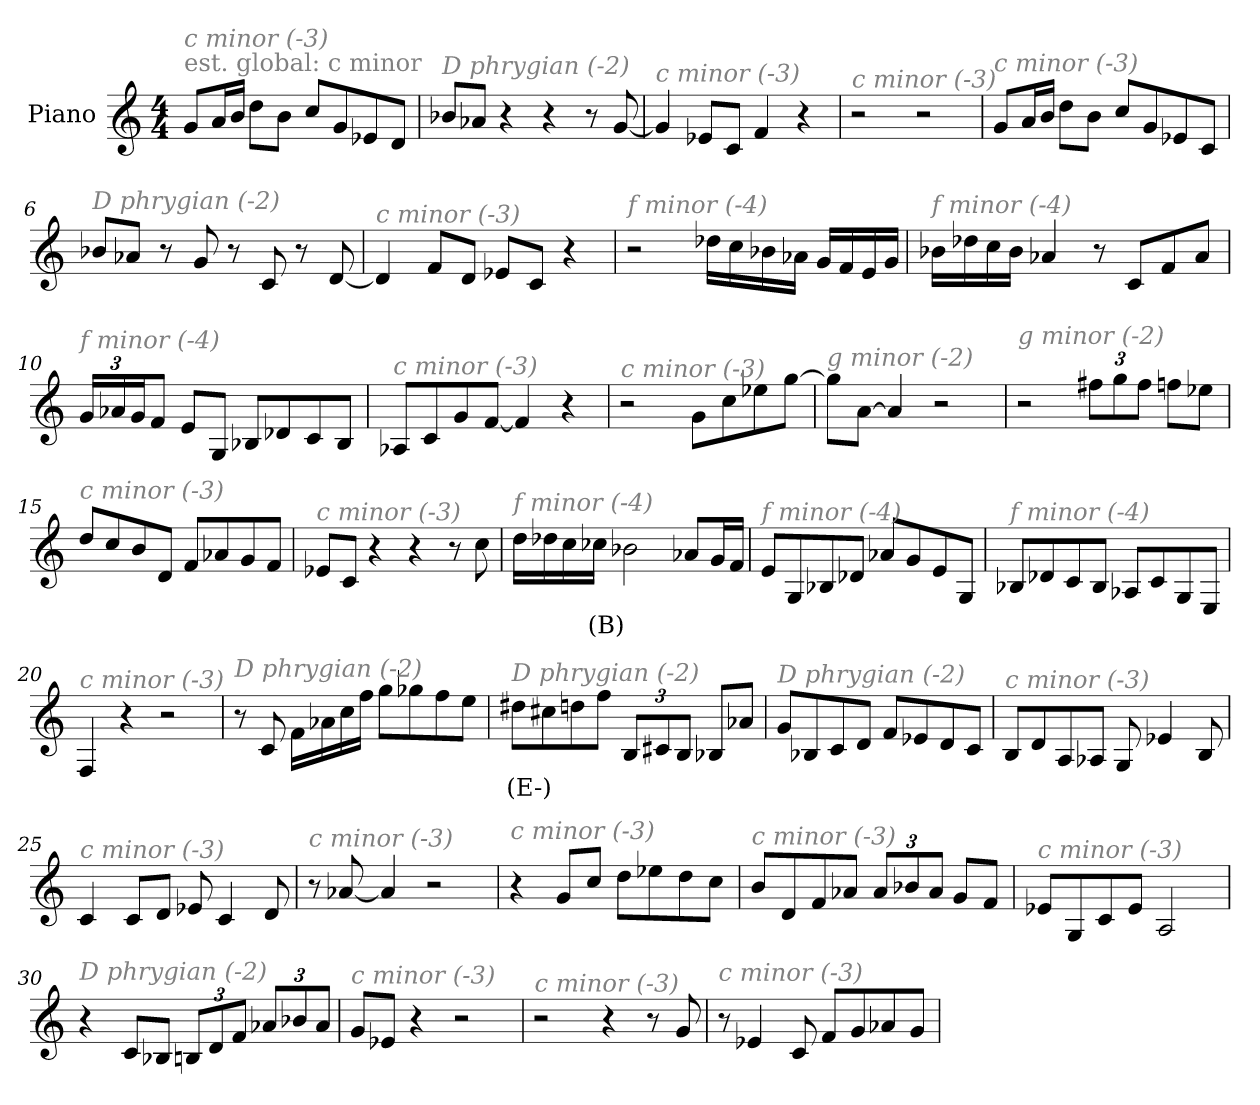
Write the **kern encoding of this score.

**kern	**text
*part1	*part1
*staff1	*staff1
*I"Piano	*
*I'Pno	*
*clefG2	*
*k[]	*
*M4/4	*
*MM224	*
=1	=1
!LO:TX:a:color=#808080:t=est. global&colon; c minor	!
!LO:TX:i:color=#808080:t=c minor (-3)	!
8g/L	.
16a/L	.
16b/JJ	.
8dd\L	.
8b\J	.
8cc/L	.
8g/	.
8e-X/	.
8d/J	.
=2	=2
!LO:TX:i:color=#808080:t=D phrygian (-2)	!
8b-X/L	.
8a-X/J	.
4r	.
4r	.
8r	.
[8g/	.
=3	=3
!LO:TX:i:color=#808080:t=c minor (-3)	!
4g/]	.
8e-X/L	.
8c/J	.
4f/	.
4r	.
=4	=4
!LO:TX:i:color=#808080:t=c minor (-3)	!
2r	.
2r	.
!!LO:LB:g=z
=5	=5
!LO:TX:i:color=#808080:t=c minor (-3)	!
8g/L	.
16a/L	.
16b/JJ	.
8dd\L	.
8b\J	.
8cc/L	.
8g/	.
8e-X/	.
8c/J	.
=6	=6
!LO:TX:i:color=#808080:t=D phrygian (-2)	!
8b-X/L	.
8a-X/J	.
8r	.
8g/	.
8r	.
8c/	.
8r	.
[8d/	.
=7	=7
!LO:TX:i:color=#808080:t=c minor (-3)	!
4d/]	.
8f/L	.
8d/J	.
8e-X/L	.
8c/J	.
4r	.
=8	=8
!LO:TX:i:color=#808080:t=f minor (-4)	!
2r	.
16dd-X\LL	.
16cc\	.
16b-X\	.
16a-X\JJ	.
16g/LL	.
16f/	.
16e/	.
16g/JJ	.
!!LO:LB:g=z
=9	=9
!LO:TX:i:color=#808080:t=f minor (-4)	!
16b-X\LL	.
16dd-X\	.
16cc\	.
16b-\JJ	.
4a-X/	.
8r	.
8c/L	.
8f/	.
8a-/J	.
=10	=10
*Xbrackettup	*
!LO:TX:i:color=#808080:t=f minor (-4)	!
24g/LL	.
24a-X/	.
24g/J	.
8f/J	.
8e/L	.
8G/J	.
8B-X/L	.
8d-X/	.
8c/	.
8B-/J	.
=11	=11
!LO:TX:i:color=#808080:t=c minor (-3)	!
8A-X/L	.
8c/	.
8g/	.
[8f/J	.
4f/]	.
4r	.
=12	=12
!LO:TX:i:color=#808080:t=c minor (-3)	!
2r	.
8g\L	.
8cc\	.
8ee-X\	.
[8gg\J	.
!!LO:LB:g=z
=13	=13
!LO:TX:i:color=#808080:t=g minor (-2)	!
8gg\L]	.
[8a\J	.
4a/]	.
2r	.
=14	=14
!LO:TX:i:color=#808080:t=g minor (-2)	!
2r	.
12ff#X\L	.
12gg\	.
12ff#\J	.
8ffn\L	.
8ee-X\J	.
=15	=15
!LO:TX:i:color=#808080:t=c minor (-3)	!
8dd/L	.
8cc/	.
8b/	.
8d/J	.
8f/L	.
8a-X/	.
8g/	.
8f/J	.
=16	=16
!LO:TX:i:color=#808080:t=c minor (-3)	!
8e-X/L	.
8c/J	.
4r	.
4r	.
8r	.
8cc\	.
!!LO:LB:g=z
=17	=17
!LO:TX:i:color=#808080:t=f minor (-4)	!
16dd\LL	.
16dd-X\	.
16cc\	.
16cc-Xi\JJ	(B)
2b-X\	.
8a-X/L	.
16g/L	.
16f/JJ	.
=18	=18
!LO:TX:i:color=#808080:t=f minor (-4)	!
8e/L	.
8G/	.
8B-X/	.
8d-X/J	.
8a-X/L	.
8g/	.
8e/	.
8G/J	.
=19	=19
!LO:TX:i:color=#808080:t=f minor (-4)	!
8B-X/L	.
8d-X/	.
8c/	.
8B-/J	.
8A-X/L	.
8c/	.
8G/	.
8E/J	.
=20	=20
!LO:TX:i:color=#808080:t=c minor (-3)	!
4F/	.
4r	.
2r	.
!!LO:LB:g=z
=21	=21
!LO:TX:i:color=#808080:t=D phrygian (-2)	!
8r	.
8c/	.
16f\LL	.
16a-X\	.
16cc\	.
16ff\JJ	.
8gg\L	.
8gg-X\	.
8ff\	.
8ee\J	.
=22	=22
!LO:TX:i:color=#808080:t=D phrygian (-2)	!
8dd#Xj\L	(E-)
8cc#X\	.
8dd\	.
8ff\J	.
12B/L	.
12c#X/	.
12B/J	.
8B-X/L	.
8a-X/J	.
=23	=23
!LO:TX:i:color=#808080:t=D phrygian (-2)	!
8g/L	.
8B-X/	.
8c/	.
8d/J	.
8f/L	.
8e-X/	.
8d/	.
8c/J	.
!!LO:LB:g=z
=24	=24
!LO:TX:i:color=#808080:t=c minor (-3)	!
8B/L	.
8d/	.
8A/	.
8A-X/J	.
8G/	.
4e-X/	.
8B/	.
=25	=25
!LO:TX:i:color=#808080:t=c minor (-3)	!
4c/	.
8c/L	.
8d/J	.
8e-X/	.
4c/	.
8d/	.
=26	=26
!LO:TX:i:color=#808080:t=c minor (-3)	!
8r	.
[8a-X/	.
4a-/]	.
2r	.
=27	=27
!LO:TX:i:color=#808080:t=c minor (-3)	!
4r	.
8g/L	.
8cc/J	.
8dd\L	.
8ee-X\	.
8dd\	.
8cc\J	.
!!LO:LB:g=z
=28	=28
!LO:TX:i:color=#808080:t=c minor (-3)	!
8b/L	.
8d/	.
8f/	.
8a-X/J	.
12a-/L	.
12b-X/	.
12a-/J	.
8g/L	.
8f/J	.
=29	=29
!LO:TX:i:color=#808080:t=c minor (-3)	!
8e-X/L	.
8G/	.
8c/	.
8e-/J	.
2A/	.
=30	=30
!LO:TX:i:color=#808080:t=D phrygian (-2)	!
4r	.
8c/L	.
8B-X/J	.
12Bn/L	.
12d/	.
12f/J	.
12a-X/L	.
12b-X/	.
12a-/J	.
=31	=31
!LO:TX:i:color=#808080:t=c minor (-3)	!
8g/L	.
8e-X/J	.
4r	.
2r	.
=32	=32
!LO:TX:i:color=#808080:t=c minor (-3)	!
2r	.
4r	.
8r	.
8g/	.
!!LO:LB:g=z
=33	=33
!LO:TX:i:color=#808080:t=c minor (-3)	!
8r	.
4e-X/	.
8c/	.
8f/L	.
8g/	.
8a-X/	.
8g/J	.
=	=
*-	*-
